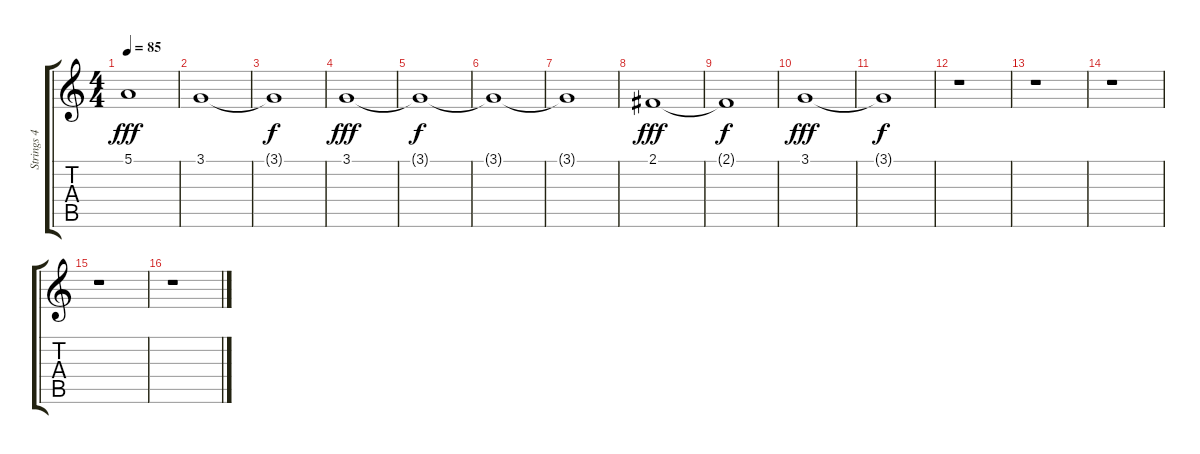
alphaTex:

\track ("Strings 4" "Strings 4") {instrument stringensemble1}
\staff {score tabs}
\tuning (E4 B3 G3 D3 A2 E2) {hide}
\ts (4 4)
\tempo 85
\clef g2
\ks c
5.1.1{dy fff} |
3.1.1 |
3.1{t}.1{dy f} |
3.1.1{dy fff} |
3.1{t}.1{dy f} |
3.1{t}.1 |
3.1{t}.1 |
2.1.1{dy fff} |
2.1{t}.1{dy f} |
3.1.1{dy fff} |
3.1{t}.1{dy f} |
r.1 |
r.1 |
r.1 |
r.1 |
r.1
